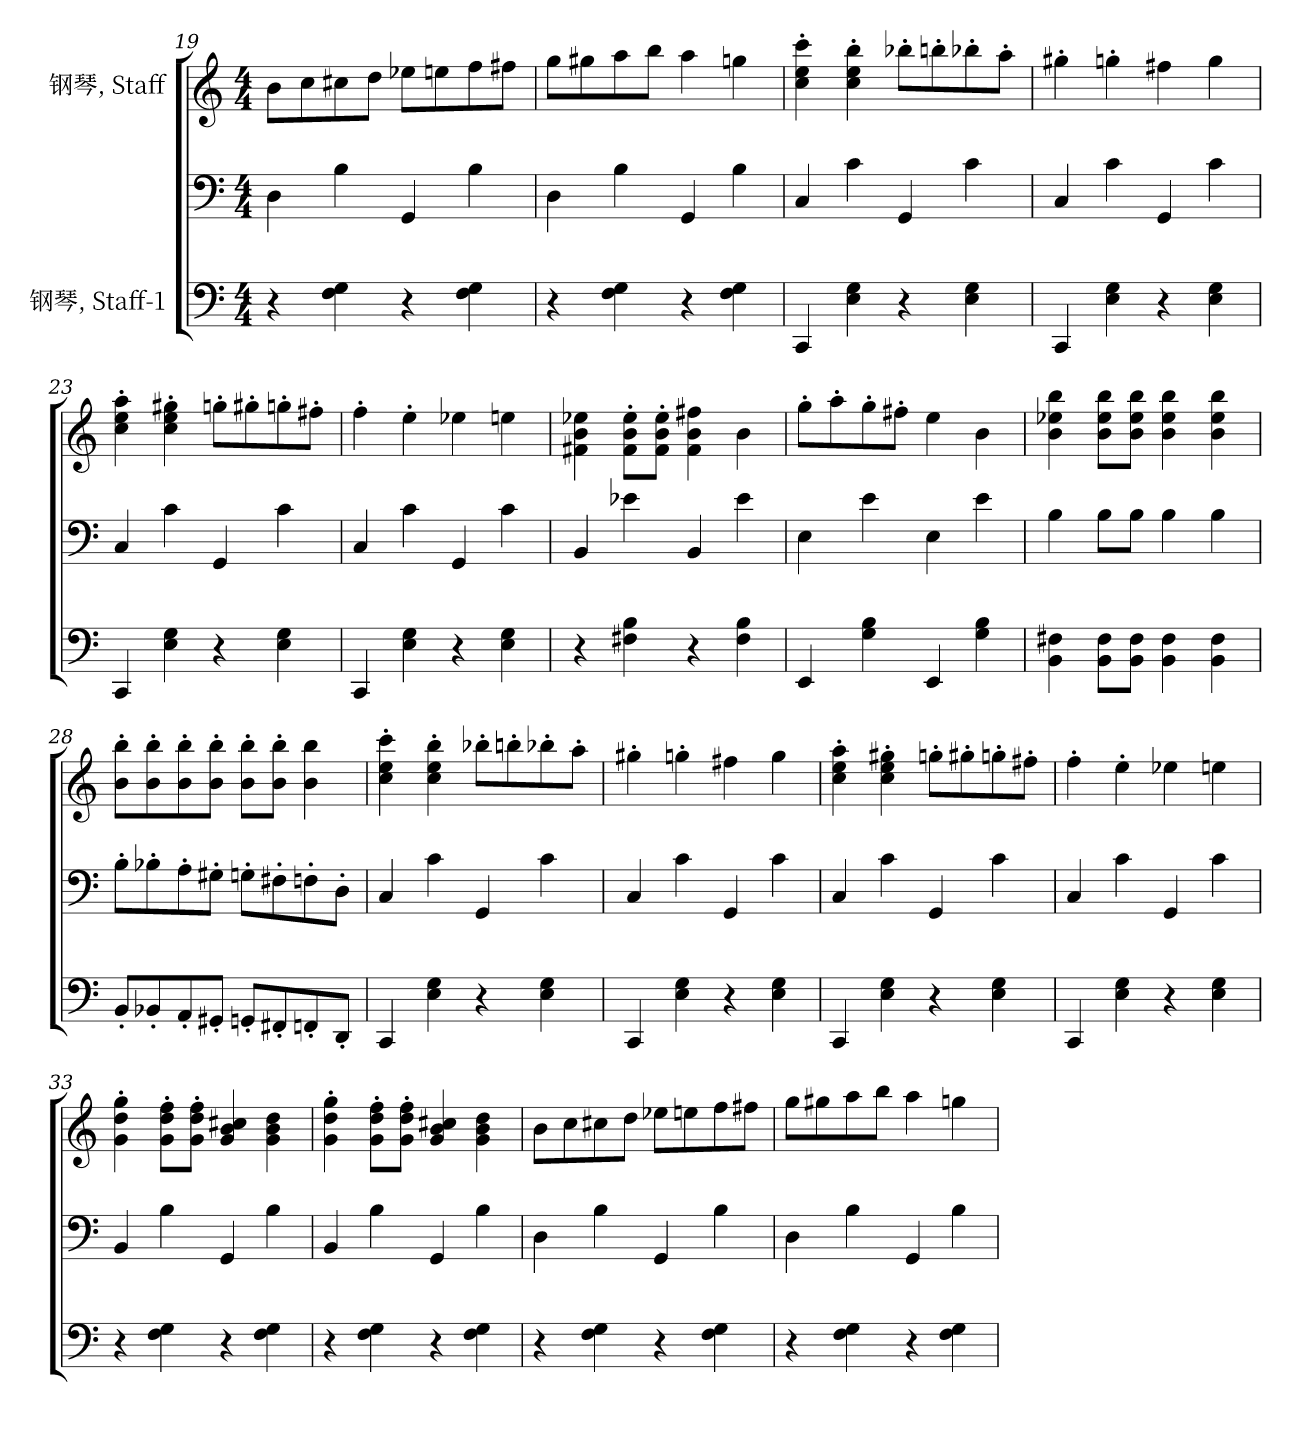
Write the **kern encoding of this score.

**kern	**kern	**kern
*part2	*part2	*part1
*staff3	*staff2	*staff1
*I"钢琴, Staff-1	*	*I"钢琴, Staff
*clefF4	*clefF4	*clefG2
*k[]	*k[]	*k[]
*M4/4	*M4/4	*M4/4
=19	=19	=19
4r	4D\	8b\L
.	.	8cc\
4F\ 4G\	4B\	8cc#X\
.	.	8dd\J
4r	4GG/	8ee-X\L
.	.	8een\
4F\ 4G\	4B\	8ff\
.	.	8ff#X\J
=20	=20	=20
4r	4D\	8gg\L
.	.	8gg#X\
4F\ 4G\	4B\	8aa\
.	.	8bb\J
4r	4GG/	4aa\
4F\ 4G\	4B\	4ggn\
=21	=21	=21
4CC/	4C/	4cc\' 4ee\' 4ccc\'
4E\ 4G\	4c\	4cc\' 4ee\' 4bb\'
4r	4GG/	8bb-X'\L
.	.	8bbn'\
4E\ 4G\	4c\	8bb-X'\
.	.	8aa'\J
!!LO:PB:g=z
=22	=22	=22
4CC/	4C/	4gg#X'\
4E\ 4G\	4c\	4ggn'\
4r	4GG/	4ff#X\
4E\ 4G\	4c\	4gg\
=23	=23	=23
4CC/	4C/	4cc\' 4ee\' 4aa\'
4E\ 4G\	4c\	4cc\' 4ee\' 4gg#X\'
4r	4GG/	8ggn'\L
.	.	8gg#X'\
4E\ 4G\	4c\	8ggn'\
.	.	8ff#X'\J
=24	=24	=24
4CC/	4C/	4ff'\
4E\ 4G\	4c\	4ee'\
4r	4GG/	4ee-X\
4E\ 4G\	4c\	4een\
=25	=25	=25
4r	4BB/	4f#X\ 4b\ 4ee-X\
4F#X\ 4B\	4e-X\	8f#\' 8b\' 8ee-\'L
.	.	8f#\' 8b\' 8ee-\'J
4r	4BB/	4f#\ 4b\ 4ff#X\
4F#\ 4B\	4e-\	4b\
=26	=26	=26
4EE/	4E\	8gg'\L
.	.	8aa'\
4G\ 4B\	4e\	8gg'\
.	.	8ff#X'\J
4EE/	4E\	4ee\
4G\ 4B\	4e\	4b\
!!LO:LB:g=z
=27	=27	=27
4BB\ 4F#X\	4B\	4b\ 4ee-X\ 4bb\
8BB\ 8F#\L	8B\L	8b\ 8ee-\ 8bb\L
8BB\ 8F#\J	8B\J	8b\ 8ee-\ 8bb\J
4BB\ 4F#\	4B\	4b\ 4ee-\ 4bb\
4BB\ 4F#\	4B\	4b\ 4ee-\ 4bb\
=28	=28	=28
8BB'/L	8B'\L	8b\' 8bb\'L
8BB-X'/	8B-X'\	8b\' 8bb\'
8AA'/	8A'\	8b\' 8bb\'
8GG#X'/J	8G#X'\J	8b\' 8bb\'J
8GGn'/L	8Gn'\L	8b\' 8bb\'L
8FF#X'/	8F#X'\	8b\' 8bb\'J
8FFn'/	8Fn'\	4b\ 4bb\
8DD'/J	8D'\J	.
=29	=29	=29
4CC/	4C/	4cc\' 4ee\' 4ccc\'
4E\ 4G\	4c\	4cc\' 4ee\' 4bb\'
4r	4GG/	8bb-X'\L
.	.	8bbn'\
4E\ 4G\	4c\	8bb-X'\
.	.	8aa'\J
=30	=30	=30
4CC/	4C/	4gg#X'\
4E\ 4G\	4c\	4ggn'\
4r	4GG/	4ff#X\
4E\ 4G\	4c\	4gg\
!!LO:LB:g=z
=31	=31	=31
4CC/	4C/	4cc\' 4ee\' 4aa\'
4E\ 4G\	4c\	4cc\' 4ee\' 4gg#X\'
4r	4GG/	8ggn'\L
.	.	8gg#X'\
4E\ 4G\	4c\	8ggn'\
.	.	8ff#X'\J
=32	=32	=32
4CC/	4C/	4ff'\
4E\ 4G\	4c\	4ee'\
4r	4GG/	4ee-X\
4E\ 4G\	4c\	4een\
=33	=33	=33
4r	4BB/	4g\' 4dd\' 4gg\'
4F\ 4G\	4B\	8g\' 8dd\' 8ff\'L
.	.	8g\' 8dd\' 8ff\'J
4r	4GG/	4g/ 4b/ 4cc#X/
4F\ 4G\	4B\	4g\ 4b\ 4dd\
=34	=34	=34
4r	4BB/	4g\' 4dd\' 4gg\'
4F\ 4G\	4B\	8g\' 8dd\' 8ff\'L
.	.	8g\' 8dd\' 8ff\'J
4r	4GG/	4g/ 4b/ 4cc#X/
4F\ 4G\	4B\	4g\ 4b\ 4dd\
!!LO:LB:g=z
=35	=35	=35
4r	4D\	8b\L
.	.	8cc\
4F\ 4G\	4B\	8cc#X\
.	.	8dd\J
4r	4GG/	8ee-X\L
.	.	8een\
4F\ 4G\	4B\	8ff\
.	.	8ff#X\J
=36	=36	=36
4r	4D\	8gg\L
.	.	8gg#X\
4F\ 4G\	4B\	8aa\
.	.	8bb\J
4r	4GG/	4aa\
4F\ 4G\	4B\	4ggn\
=	=	=
*-	*-	*-
